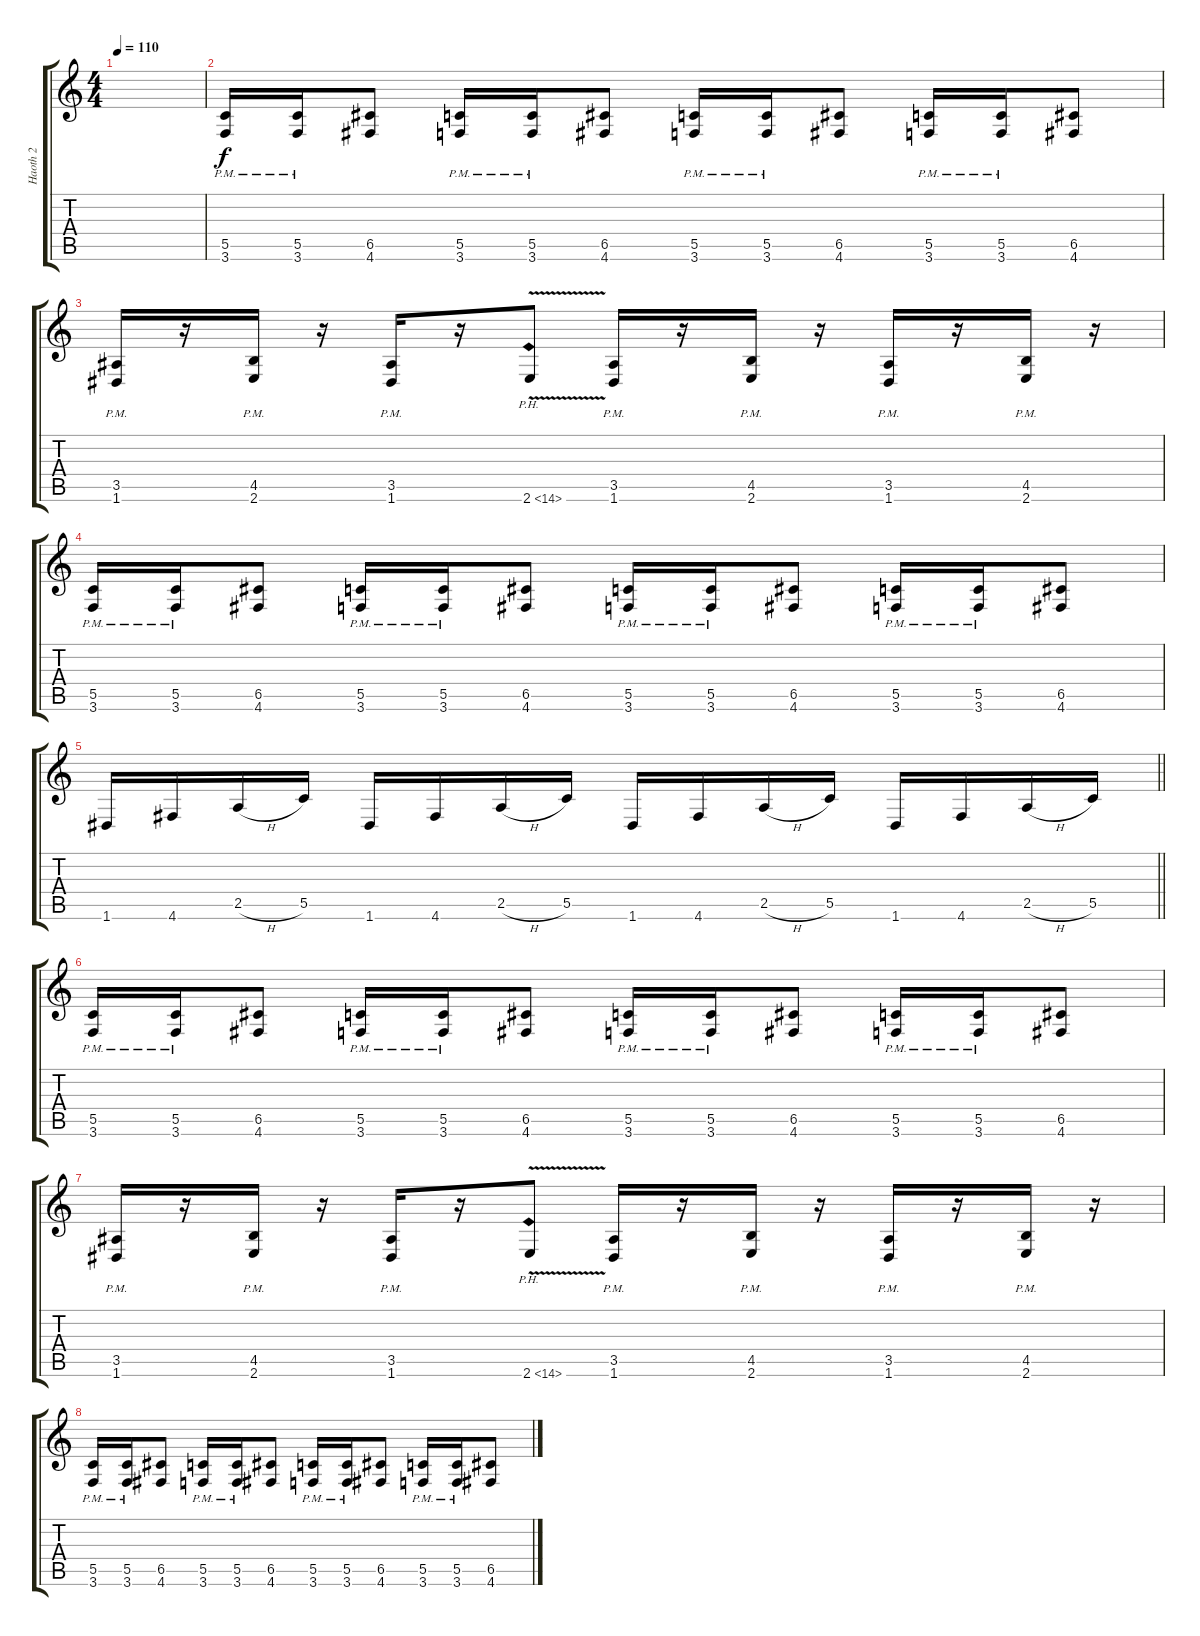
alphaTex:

\track ("Haoth 2" "Haoth 2") {instrument distortionguitar}
\staff {score tabs}
\tuning (D4 A3 F3 C3 G2 D2) {hide}
\ts (4 4)
\tempo 110
\clef g2
\ks c
|
(5.5{pm} 3.6{pm}).16 (5.5{pm} 3.6{pm}).16 (6.5 4.6).8 (5.5{pm} 3.6{pm}).16 (5.5{pm} 3.6{pm}).16 (6.5 4.6).8 (5.5{pm} 3.6{pm}).16 (5.5{pm} 3.6{pm}).16 (6.5 4.6).8 (5.5{pm} 3.6{pm}).16 (5.5{pm} 3.6{pm}).16 (6.5 4.6).8 |
(3.5{pm} 1.6{pm}).16 r.16 (4.5{pm} 2.6{pm}).16 r.16 (3.5{pm} 1.6{pm}).16 r.16 2.6{ph 12 v}.8 (3.5{pm} 1.6{pm}).16 r.16 (4.5{pm} 2.6{pm}).16 r.16 (3.5{pm} 1.6{pm}).16 r.16 (4.5{pm} 2.6{pm}).16 r.16 |
(5.5{pm} 3.6{pm}).16 (5.5{pm} 3.6{pm}).16 (6.5 4.6).8 (5.5{pm} 3.6{pm}).16 (5.5{pm} 3.6{pm}).16 (6.5 4.6).8 (5.5{pm} 3.6{pm}).16 (5.5{pm} 3.6{pm}).16 (6.5 4.6).8 (5.5{pm} 3.6{pm}).16 (5.5{pm} 3.6{pm}).16 (6.5 4.6).8 |
\barLineRight lightlight
1.6.16 4.6.16 2.5{h}.16 5.5.16 1.6.16 4.6.16 2.5{h}.16 5.5.16 1.6.16 4.6.16 2.5{h}.16 5.5.16 1.6.16 4.6.16 2.5{h}.16 5.5.16 |
(5.5{pm} 3.6{pm}).16 (5.5{pm} 3.6{pm}).16 (6.5 4.6).8 (5.5{pm} 3.6{pm}).16 (5.5{pm} 3.6{pm}).16 (6.5 4.6).8 (5.5{pm} 3.6{pm}).16 (5.5{pm} 3.6{pm}).16 (6.5 4.6).8 (5.5{pm} 3.6{pm}).16 (5.5{pm} 3.6{pm}).16 (6.5 4.6).8 |
(3.5{pm} 1.6{pm}).16 r.16 (4.5{pm} 2.6{pm}).16 r.16 (3.5{pm} 1.6{pm}).16 r.16 2.6{ph 12 v}.8 (3.5{pm} 1.6{pm}).16 r.16 (4.5{pm} 2.6{pm}).16 r.16 (3.5{pm} 1.6{pm}).16 r.16 (4.5{pm} 2.6{pm}).16 r.16 |
(5.5{pm} 3.6{pm}).16 (5.5{pm} 3.6{pm}).16 (6.5 4.6).8 (5.5{pm} 3.6{pm}).16 (5.5{pm} 3.6{pm}).16 (6.5 4.6).8 (5.5{pm} 3.6{pm}).16 (5.5{pm} 3.6{pm}).16 (6.5 4.6).8 (5.5{pm} 3.6{pm}).16 (5.5{pm} 3.6{pm}).16 (6.5 4.6).8
